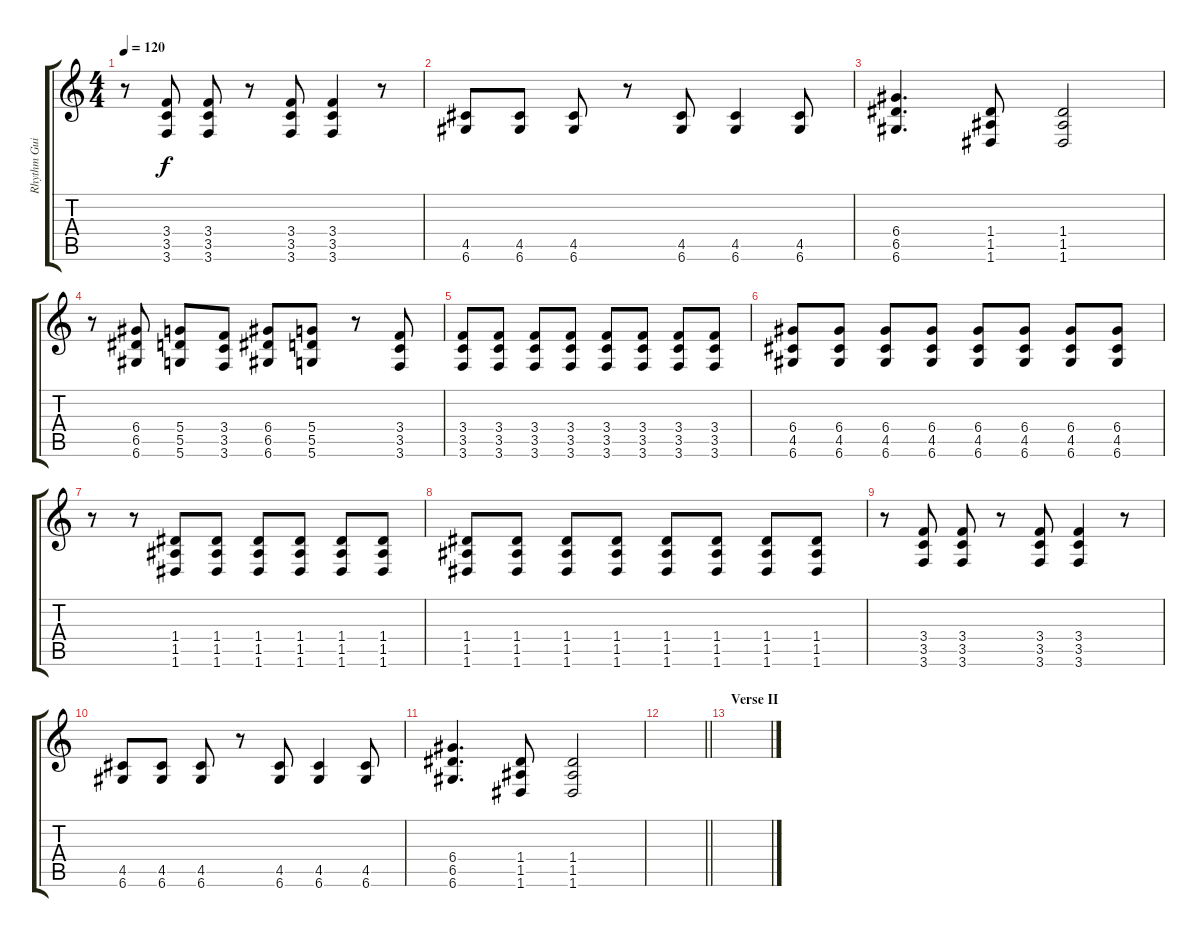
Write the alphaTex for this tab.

\track ("Rhythm Guitar" "Rhythm Gui") {instrument distortionguitar}
\staff {score tabs}
\tuning (E4 B3 G3 D3 A2 D2) {hide}
\ts (4 4)
\tempo 120
\clef g2
\ks c
r.8{dy f} (3.4 3.5 3.6).8 (3.4 3.5 3.6).8 r.8 (3.4 3.5 3.6).8 (3.4 3.5 3.6).4 r.8 |
(4.5 6.6).8 (4.5 6.6).8 (4.5 6.6).8 r.8 (4.5 6.6).8 (4.5 6.6).4 (4.5 6.6).8 |
(6.4 6.5 6.6).4{d} (1.4 1.5 1.6).8 (1.4 1.5 1.6).2 |
r.8 (6.4 6.5 6.6).8 (5.4 5.5 5.6).8 (3.4 3.5 3.6).8 (6.4 6.5 6.6).8 (5.4 5.5 5.6).8 r.8 (3.4 3.5 3.6).8 |
(3.4 3.5 3.6).8 (3.4 3.5 3.6).8 (3.4 3.5 3.6).8 (3.4 3.5 3.6).8 (3.4 3.5 3.6).8 (3.4 3.5 3.6).8 (3.4 3.5 3.6).8 (3.4 3.5 3.6).8 |
(6.4 4.5 6.6).8 (6.4 4.5 6.6).8 (6.4 4.5 6.6).8 (6.4 4.5 6.6).8 (6.4 4.5 6.6).8 (6.4 4.5 6.6).8 (6.4 4.5 6.6).8 (6.4 4.5 6.6).8 |
r.8 r.8 (1.4 1.5 1.6).8 (1.4 1.5 1.6).8 (1.4 1.5 1.6).8 (1.4 1.5 1.6).8 (1.4 1.5 1.6).8 (1.4 1.5 1.6).8 |
(1.4 1.5 1.6).8 (1.4 1.5 1.6).8 (1.4 1.5 1.6).8 (1.4 1.5 1.6).8 (1.4 1.5 1.6).8 (1.4 1.5 1.6).8 (1.4 1.5 1.6).8 (1.4 1.5 1.6).8 |
r.8 (3.4 3.5 3.6).8 (3.4 3.5 3.6).8 r.8 (3.4 3.5 3.6).8 (3.4 3.5 3.6).4 r.8 |
(4.5 6.6).8 (4.5 6.6).8 (4.5 6.6).8 r.8 (4.5 6.6).8 (4.5 6.6).4 (4.5 6.6).8 |
(6.4 6.5 6.6).4{d} (1.4 1.5 1.6).8 (1.4 1.5 1.6).2 |
\barLineRight lightlight
|
\section ("" "Verse II")
